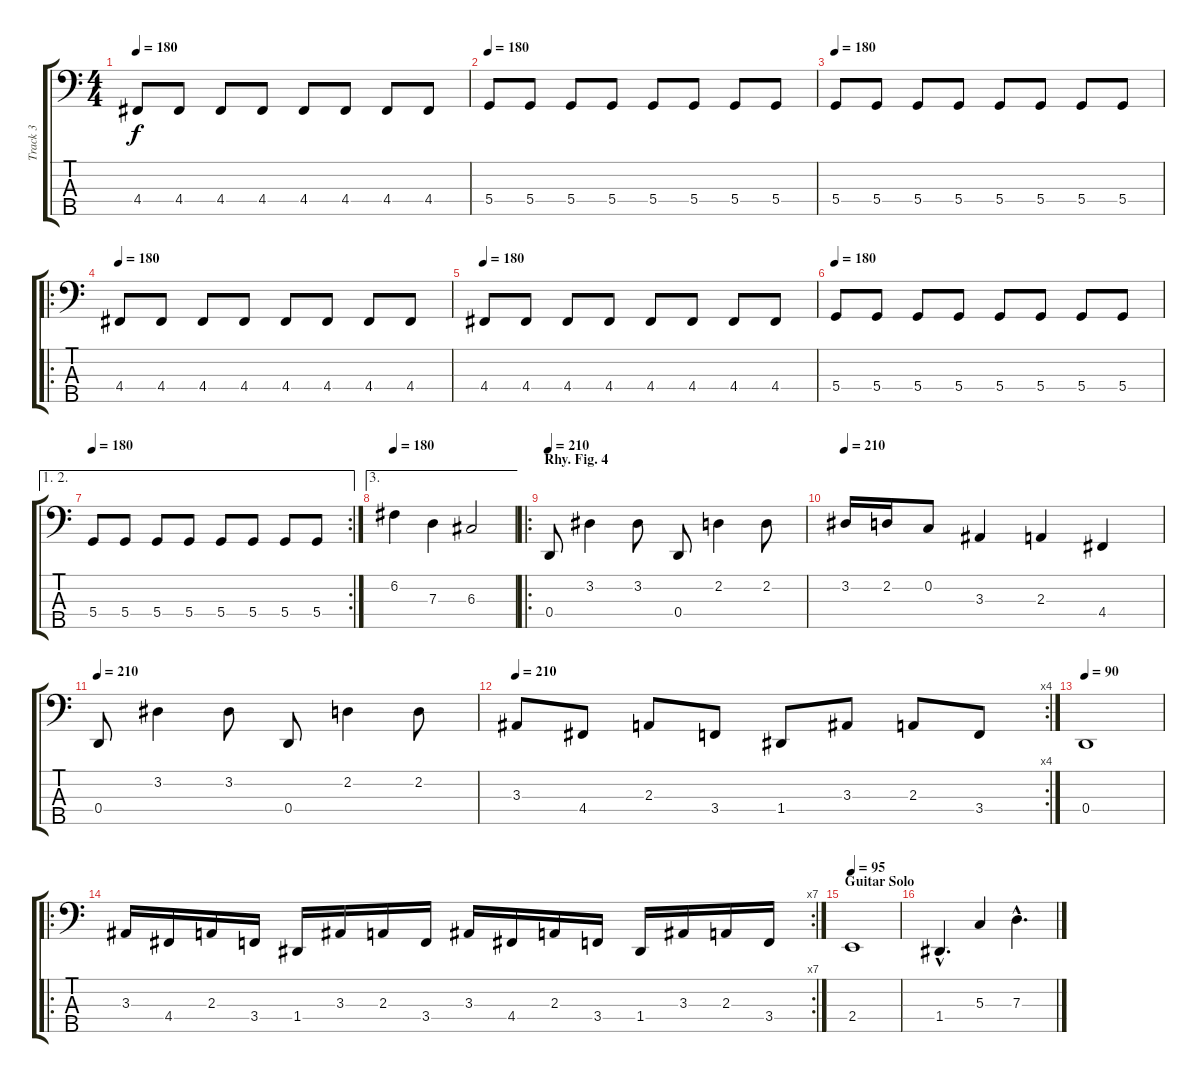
\track ("Track 3" "Track 3") {instrument electricbasspick}
\staff {score tabs}
\tuning (F2 C2 G1 D1 A0) {hide}
\ts (4 4)
\tempo 180
\clef f4
\ks c
4.4.8{dy f} 4.4.8 4.4.8 4.4.8 4.4.8 4.4.8 4.4.8 4.4.8 |
\tempo 180
5.4.8 5.4.8 5.4.8 5.4.8 5.4.8 5.4.8 5.4.8 5.4.8 |
\tempo 180
5.4.8 5.4.8 5.4.8 5.4.8 5.4.8 5.4.8 5.4.8 5.4.8 |
\ro
\tempo 180
4.4.8 4.4.8 4.4.8 4.4.8 4.4.8 4.4.8 4.4.8 4.4.8 |
\tempo 180
4.4.8 4.4.8 4.4.8 4.4.8 4.4.8 4.4.8 4.4.8 4.4.8 |
\tempo 180
5.4.8 5.4.8 5.4.8 5.4.8 5.4.8 5.4.8 5.4.8 5.4.8 |
\ae (1 2)
\rc 2
\tempo 180
5.4.8 5.4.8 5.4.8 5.4.8 5.4.8 5.4.8 5.4.8 5.4.8 |
\ae 3
\tempo 180
6.2.4 7.3.4 6.3.2 |
\ro
\section ("" "Rhy. Fig. 4")
\tempo 210
0.4.8 3.2.4 3.2.8 0.4.8 2.2.4 2.2.8 |
\tempo 210
3.2.16 2.2.16 0.2.8 3.3.4 2.3.4 4.4.4 |
\tempo 210
0.4.8 3.2.4 3.2.8 0.4.8 2.2.4 2.2.8 |
\rc 4
\tempo 210
3.3.8 4.4.8 2.3.8 3.4.8 1.4.8 3.3.8 2.3.8 3.4.8 |
\tempo 90
0.4.1 |
\ro
\rc 7
3.3.16 4.4.16 2.3.16 3.4.16 1.4.16 3.3.16 2.3.16 3.4.16 3.3.16 4.4.16 2.3.16 3.4.16 1.4.16 3.3.16 2.3.16 3.4.16 |
\section ("" "Guitar Solo")
\tempo 95
2.4.1 |
1.4{hac}.4{d} 5.3.4 7.3{hac}.4{d}
